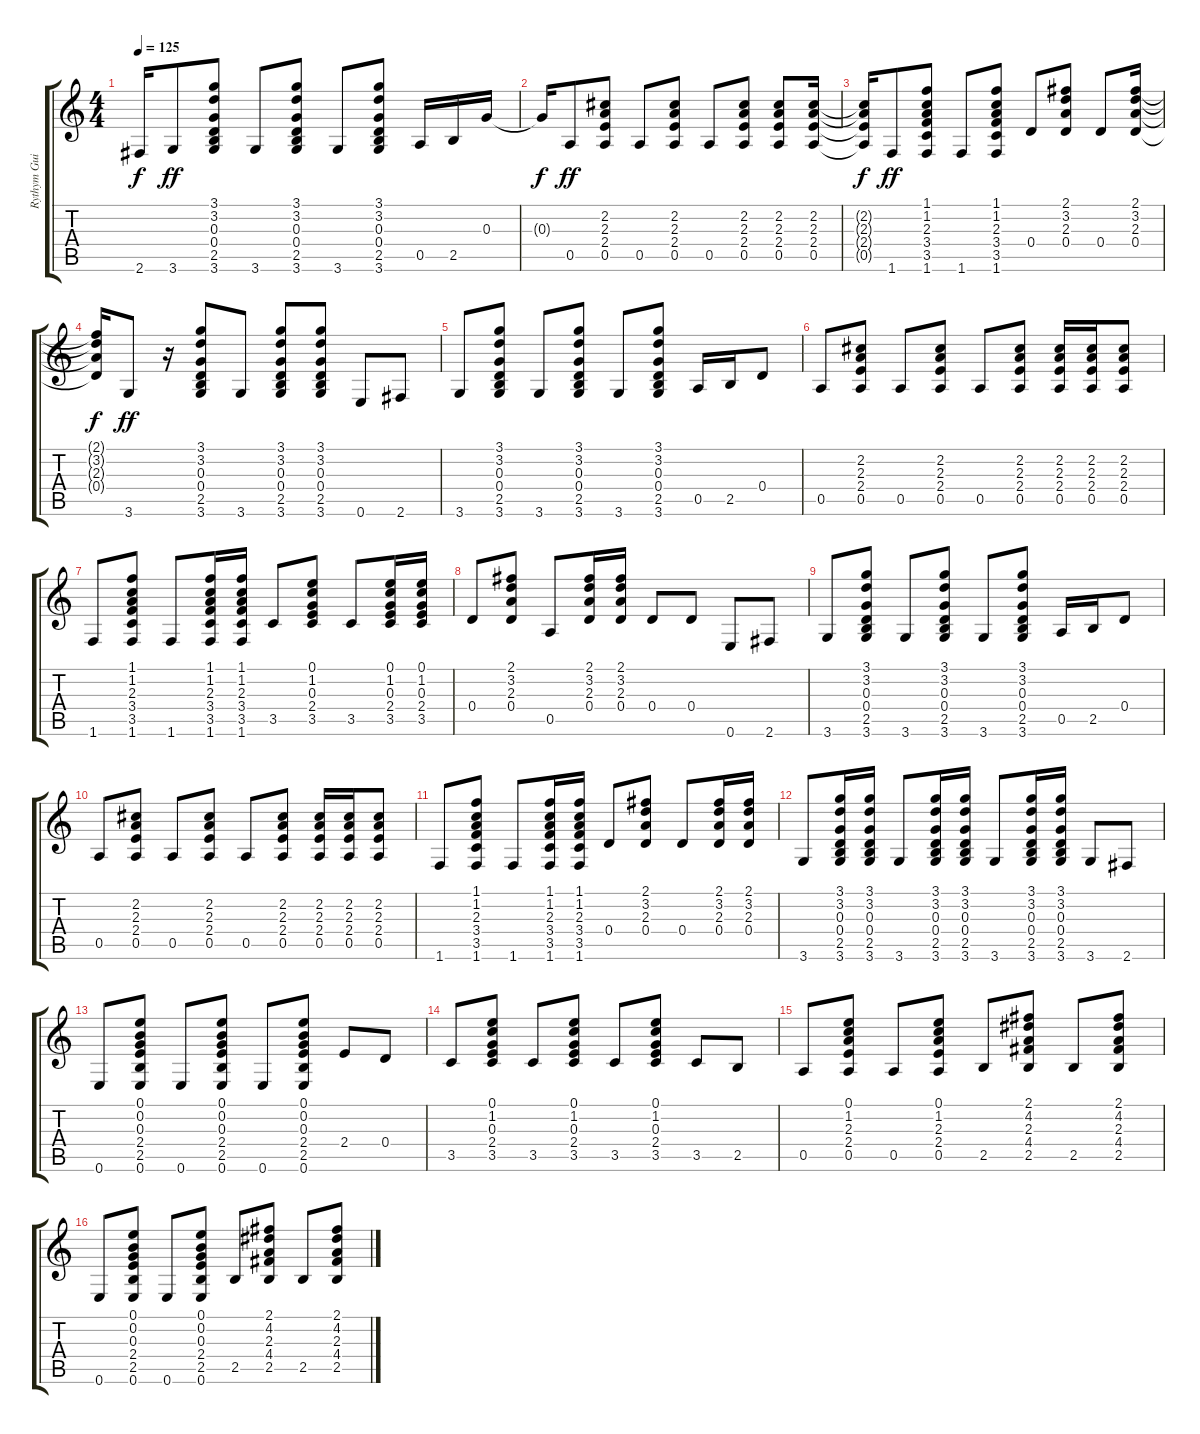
\track ("Rythym Guitar" "Rythym Gui") {instrument acousticguitarnylon}
\staff {score tabs}
\tuning (E4 B3 G3 D3 A2 E2) {hide}
\ts (4 4)
\tempo 125
\clef g2
\ks c
2.6{t}.16{dy f} 3.6.8{dy ff} (3.1 3.2 0.3 0.4 2.5 3.6).8 3.6.8 (3.1 3.2 0.3 0.4 2.5 3.6).8 3.6.8 (3.1 3.2 0.3 0.4 2.5 3.6).8 0.5.16 2.5.16 0.3.16 |
0.3{t}.16{dy f} 0.5.8{dy ff} (2.2 2.3 2.4 0.5).8 0.5.8 (2.2 2.3 2.4 0.5).8 0.5.8 (2.2 2.3 2.4 0.5).8 (2.2 2.3 2.4 0.5).8 (2.2 2.3 2.4 0.5).16 |
(2.2{t} 2.3{t} 2.4{t} 0.5{t}).16{dy f} 1.6.8{dy ff} (1.1 1.2 2.3 3.4 3.5 1.6).8 1.6.8 (1.1 1.2 2.3 3.4 3.5 1.6).8 0.4.8 (2.1 3.2 2.3 0.4).8 0.4.8 (2.1 3.2 2.3 0.4).16 |
(2.1{t} 3.2{t} 2.3{t} 0.4{t}).16{dy f} 3.6.8{dy ff} r.16 (3.1 3.2 0.3 0.4 2.5 3.6).8 3.6.8 (3.1 3.2 0.3 0.4 2.5 3.6).8 (3.1 3.2 0.3 0.4 2.5 3.6).8 0.6.8 2.6.8 |
3.6.8 (3.1 3.2 0.3 0.4 2.5 3.6).8 3.6.8 (3.1 3.2 0.3 0.4 2.5 3.6).8 3.6.8 (3.1 3.2 0.3 0.4 2.5 3.6).8 0.5.16 2.5.16 0.4.8 |
0.5.8 (2.2 2.3 2.4 0.5).8 0.5.8 (2.2 2.3 2.4 0.5).8 0.5.8 (2.2 2.3 2.4 0.5).8 (2.2 2.3 2.4 0.5).16 (2.2 2.3 2.4 0.5).16 (2.2 2.3 2.4 0.5).8 |
1.6.8 (1.1 1.2 2.3 3.4 3.5 1.6).8 1.6.8 (1.1 1.2 2.3 3.4 3.5 1.6).16 (1.1 1.2 2.3 3.4 3.5 1.6).16 3.5.8 (0.1 1.2 0.3 2.4 3.5).8 3.5.8 (0.1 1.2 0.3 2.4 3.5).16 (0.1 1.2 0.3 2.4 3.5).16 |
0.4.8 (2.1 3.2 2.3 0.4).8 0.5.8 (2.1 3.2 2.3 0.4).16 (2.1 3.2 2.3 0.4).16 0.4.8 0.4.8 0.6.8 2.6.8 |
3.6.8 (3.1 3.2 0.3 0.4 2.5 3.6).8 3.6.8 (3.1 3.2 0.3 0.4 2.5 3.6).8 3.6.8 (3.1 3.2 0.3 0.4 2.5 3.6).8 0.5.16 2.5.16 0.4.8 |
0.5.8 (2.2 2.3 2.4 0.5).8 0.5.8 (2.2 2.3 2.4 0.5).8 0.5.8 (2.2 2.3 2.4 0.5).8 (2.2 2.3 2.4 0.5).16 (2.2 2.3 2.4 0.5).16 (2.2 2.3 2.4 0.5).8 |
1.6.8 (1.1 1.2 2.3 3.4 3.5 1.6).8 1.6.8 (1.1 1.2 2.3 3.4 3.5 1.6).16 (1.1 1.2 2.3 3.4 3.5 1.6).16 0.4.8 (2.1 3.2 2.3 0.4).8 0.4.8 (2.1 3.2 2.3 0.4).16 (2.1 3.2 2.3 0.4).16 |
3.6.8 (3.1 3.2 0.3 0.4 2.5 3.6).16 (3.1 3.2 0.3 0.4 2.5 3.6).16 3.6.8 (3.1 3.2 0.3 0.4 2.5 3.6).16 (3.1 3.2 0.3 0.4 2.5 3.6).16 3.6.8 (3.1 3.2 0.3 0.4 2.5 3.6).16 (3.1 3.2 0.3 0.4 2.5 3.6).16 3.6.8 2.6.8 |
0.6.8 (0.1 0.2 0.3 2.4 2.5 0.6).8 0.6.8 (0.1 0.2 0.3 2.4 2.5 0.6).8 0.6.8 (0.1 0.2 0.3 2.4 2.5 0.6).8 2.4.8 0.4.8 |
3.5.8 (0.1 1.2 0.3 2.4 3.5).8 3.5.8 (0.1 1.2 0.3 2.4 3.5).8 3.5.8 (0.1 1.2 0.3 2.4 3.5).8 3.5.8 2.5.8 |
0.5.8 (0.1 1.2 2.3 2.4 0.5).8 0.5.8 (0.1 1.2 2.3 2.4 0.5).8 2.5.8 (2.1 4.2 2.3 4.4 2.5).8 2.5.8 (2.1 4.2 2.3 4.4 2.5).8 |
0.6.8 (0.1 0.2 0.3 2.4 2.5 0.6).8 0.6.8 (0.1 0.2 0.3 2.4 2.5 0.6).8 2.5.8 (2.1 4.2 2.3 4.4 2.5).8 2.5.8 (2.1 4.2 2.3 4.4 2.5).8
